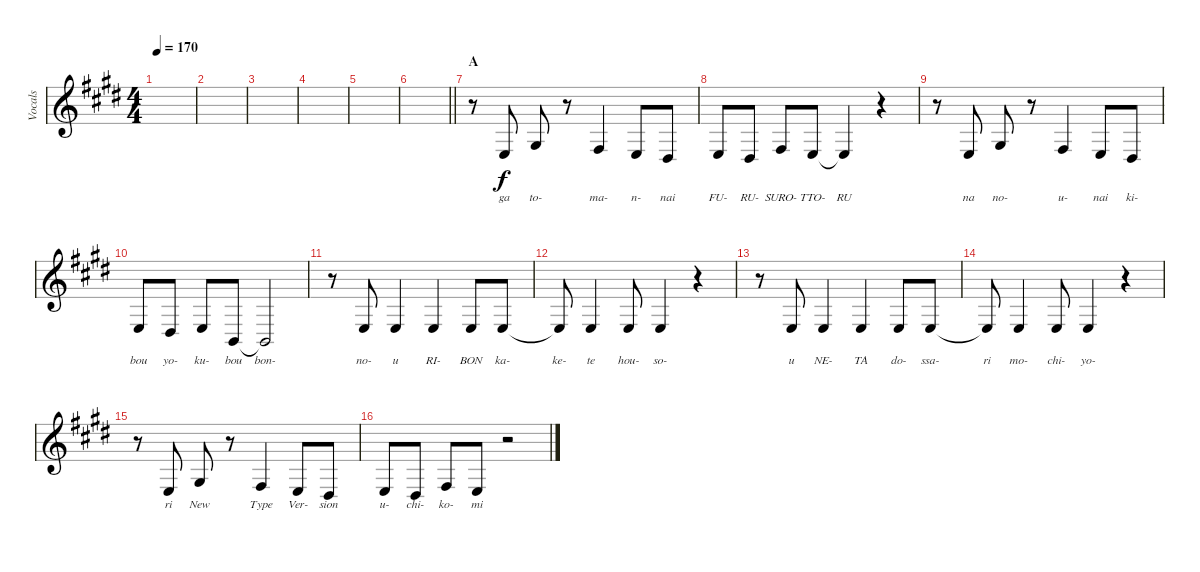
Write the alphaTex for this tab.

\track ("Vocals" "Vocals") {mute instrument violin}
\staff {score}
\tuning (E4 B3 G3 D3 A2 E2) {hide}
\ts (4 4)
\tempo 170
\clef g2
\ks e
|
|
|
|
|
\barLineRight lightlight
|
\section ("" "A")
r.8 2.4.8{lyrics (0 "ga") lyrics (1 "") lyrics (2 "") lyrics (3 "") lyrics (4 "")} 1.3.8{lyrics (0 "to-") lyrics (1 "") lyrics (2 "") lyrics (3 "") lyrics (4 "")} r.8 4.4.4{lyrics (0 "ma-") lyrics (1 "") lyrics (2 "") lyrics (3 "") lyrics (4 "")} 2.4.8{lyrics (0 "n-") lyrics (1 "") lyrics (2 "") lyrics (3 "") lyrics (4 "")} 1.4.8{lyrics (0 "nai") lyrics (1 "") lyrics (2 "") lyrics (3 "") lyrics (4 "")} |
2.4.8{lyrics (0 "FU-") lyrics (1 "") lyrics (2 "") lyrics (3 "") lyrics (4 "")} 1.4.8{lyrics (0 "RU-") lyrics (1 "") lyrics (2 "") lyrics (3 "") lyrics (4 "")} 4.4.8{lyrics (0 "SURO-") lyrics (1 "") lyrics (2 "") lyrics (3 "") lyrics (4 "")} 2.4.8{lyrics (0 "TTO-") lyrics (1 "") lyrics (2 "") lyrics (3 "") lyrics (4 "")} 2.4{t}.4{lyrics (0 "RU") lyrics (1 "") lyrics (2 "") lyrics (3 "") lyrics (4 "")} r.4 |
r.8 2.4.8{lyrics (0 "na") lyrics (1 "") lyrics (2 "") lyrics (3 "") lyrics (4 "")} 1.3.8{lyrics (0 "no-") lyrics (1 "") lyrics (2 "") lyrics (3 "") lyrics (4 "")} r.8 4.4.4{lyrics (0 "u-") lyrics (1 "") lyrics (2 "") lyrics (3 "") lyrics (4 "")} 2.4.8{lyrics (0 "nai") lyrics (1 "") lyrics (2 "") lyrics (3 "") lyrics (4 "")} 1.4.8{lyrics (0 "ki-") lyrics (1 "") lyrics (2 "") lyrics (3 "") lyrics (4 "")} |
2.4.8{lyrics (0 "bou") lyrics (1 "") lyrics (2 "") lyrics (3 "") lyrics (4 "")} 1.4.8{lyrics (0 "yo-") lyrics (1 "") lyrics (2 "") lyrics (3 "") lyrics (4 "")} 2.4.8{lyrics (0 "ku-") lyrics (1 "") lyrics (2 "") lyrics (3 "") lyrics (4 "")} 2.5.8{lyrics (0 "bou") lyrics (1 "") lyrics (2 "") lyrics (3 "") lyrics (4 "")} 2.5{t}.2{lyrics (0 "bon-") lyrics (1 "") lyrics (2 "") lyrics (3 "") lyrics (4 "")} |
r.8 2.4.8{lyrics (0 "no-") lyrics (1 "") lyrics (2 "") lyrics (3 "") lyrics (4 "")} 2.4.4{lyrics (0 "u") lyrics (1 "") lyrics (2 "") lyrics (3 "") lyrics (4 "")} 2.4.4{lyrics (0 "RI-") lyrics (1 "") lyrics (2 "") lyrics (3 "") lyrics (4 "")} 2.4.8{lyrics (0 "BON") lyrics (1 "") lyrics (2 "") lyrics (3 "") lyrics (4 "")} 2.4.8{lyrics (0 "ka-") lyrics (1 "") lyrics (2 "") lyrics (3 "") lyrics (4 "")} |
2.4{t}.8{lyrics (0 "ke-") lyrics (1 "") lyrics (2 "") lyrics (3 "") lyrics (4 "")} 2.4.4{lyrics (0 "te") lyrics (1 "") lyrics (2 "") lyrics (3 "") lyrics (4 "")} 2.4.8{lyrics (0 "hou-") lyrics (1 "") lyrics (2 "") lyrics (3 "") lyrics (4 "")} 2.4.4{lyrics (0 "so-") lyrics (1 "") lyrics (2 "") lyrics (3 "") lyrics (4 "")} r.4 |
r.8 2.4.8{lyrics (0 "u") lyrics (1 "") lyrics (2 "") lyrics (3 "") lyrics (4 "")} 2.4.4{lyrics (0 "NE-") lyrics (1 "") lyrics (2 "") lyrics (3 "") lyrics (4 "")} 2.4.4{lyrics (0 "TA") lyrics (1 "") lyrics (2 "") lyrics (3 "") lyrics (4 "")} 2.4.8{lyrics (0 "do-") lyrics (1 "") lyrics (2 "") lyrics (3 "") lyrics (4 "")} 2.4.8{lyrics (0 "ssa-") lyrics (1 "") lyrics (2 "") lyrics (3 "") lyrics (4 "")} |
2.4{t}.8{lyrics (0 "ri") lyrics (1 "") lyrics (2 "") lyrics (3 "") lyrics (4 "")} 2.4.4{lyrics (0 "mo-") lyrics (1 "") lyrics (2 "") lyrics (3 "") lyrics (4 "")} 2.4.8{lyrics (0 "chi-") lyrics (1 "") lyrics (2 "") lyrics (3 "") lyrics (4 "")} 2.4.4{lyrics (0 "yo-") lyrics (1 "") lyrics (2 "") lyrics (3 "") lyrics (4 "")} r.4 |
r.8 2.4.8{lyrics (0 "ri") lyrics (1 "") lyrics (2 "") lyrics (3 "") lyrics (4 "")} 1.3.8{lyrics (0 "New") lyrics (1 "") lyrics (2 "") lyrics (3 "") lyrics (4 "")} r.8 4.4.4{lyrics (0 "Type") lyrics (1 "") lyrics (2 "") lyrics (3 "") lyrics (4 "")} 2.4.8{lyrics (0 "Ver-") lyrics (1 "") lyrics (2 "") lyrics (3 "") lyrics (4 "")} 1.4.8{lyrics (0 "sion") lyrics (1 "") lyrics (2 "") lyrics (3 "") lyrics (4 "")} |
2.4.8{lyrics (0 "u-") lyrics (1 "") lyrics (2 "") lyrics (3 "") lyrics (4 "")} 1.4.8{lyrics (0 "chi-") lyrics (1 "") lyrics (2 "") lyrics (3 "") lyrics (4 "")} 4.4.8{lyrics (0 "ko-") lyrics (1 "") lyrics (2 "") lyrics (3 "") lyrics (4 "")} 2.4.8{lyrics (0 "mi") lyrics (1 "") lyrics (2 "") lyrics (3 "") lyrics (4 "")} r.2
